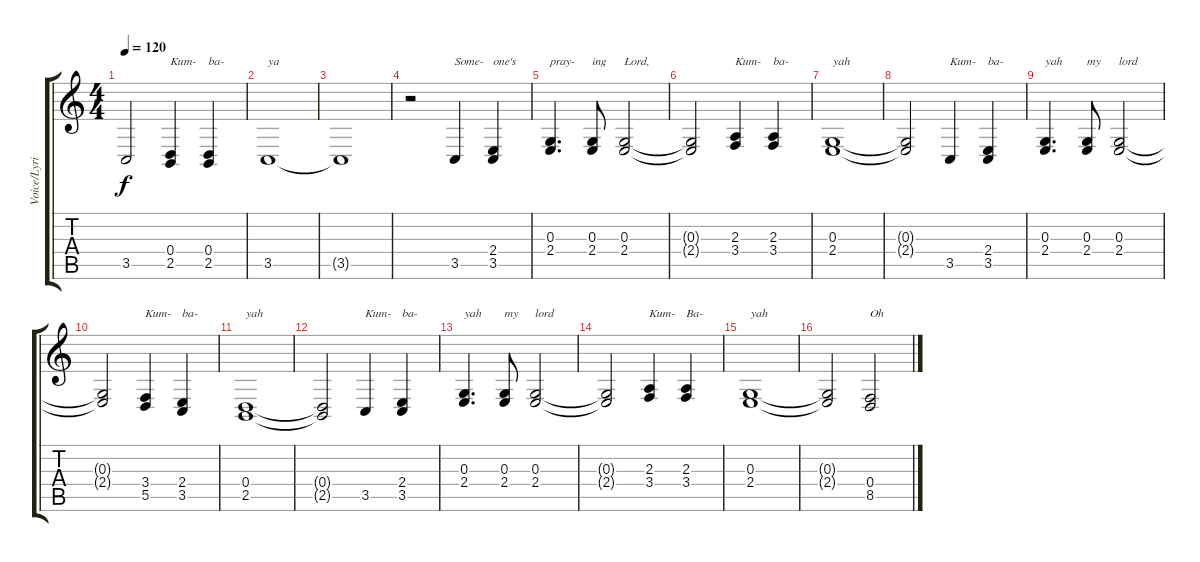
\track ("Voice/Lyrics" "Voice/Lyri") {instrument stringensemble1}
\staff {score tabs}
\tuning (E4 B3 G3 D3 A2 E2) {hide}
\ts (4 4)
\tempo 120
\clef g2
\ks c
3.5.2{dy f} (0.4 2.5).4{txt "Kum-"} (0.4 2.5).4{txt "ba-"} |
3.5.1{txt "ya"} |
3.5{t}.1 |
r.2 3.5.4{txt "Some-"} (2.4 3.5).4{txt "one's"} |
(0.3 2.4).4{d txt "pray-"} (0.3 2.4).8{txt "ing"} (0.3 2.4).2{txt "Lord,"} |
(0.3{t} 2.4{t}).2 (2.3 3.4).4{txt "Kum-"} (2.3 3.4).4{txt "ba-"} |
(0.3 2.4).1{txt "yah"} |
(0.3{t} 2.4{t}).2 3.5.4{txt "Kum-"} (2.4 3.5).4{txt "ba-"} |
(0.3 2.4).4{d txt "yah"} (0.3 2.4).8{txt "my"} (0.3 2.4).2{txt "lord"} |
(0.3{t} 2.4{t}).2 (3.4 5.5).4{txt "Kum-"} (2.4 3.5).4{txt "ba-"} |
(0.4 2.5).1{txt "yah"} |
(0.4{t} 2.5{t}).2 3.5.4{txt "Kum-"} (2.4 3.5).4{txt "ba-"} |
(0.3 2.4).4{d txt "yah"} (0.3 2.4).8{txt "my"} (0.3 2.4).2{txt "lord"} |
(0.3{t} 2.4{t}).2 (2.3 3.4).4{txt "Kum-"} (2.3 3.4).4{txt "Ba-"} |
(0.3 2.4).1{txt "yah"} |
(0.3{t} 2.4{t}).2 (0.4 8.5).2{txt "Oh"}
